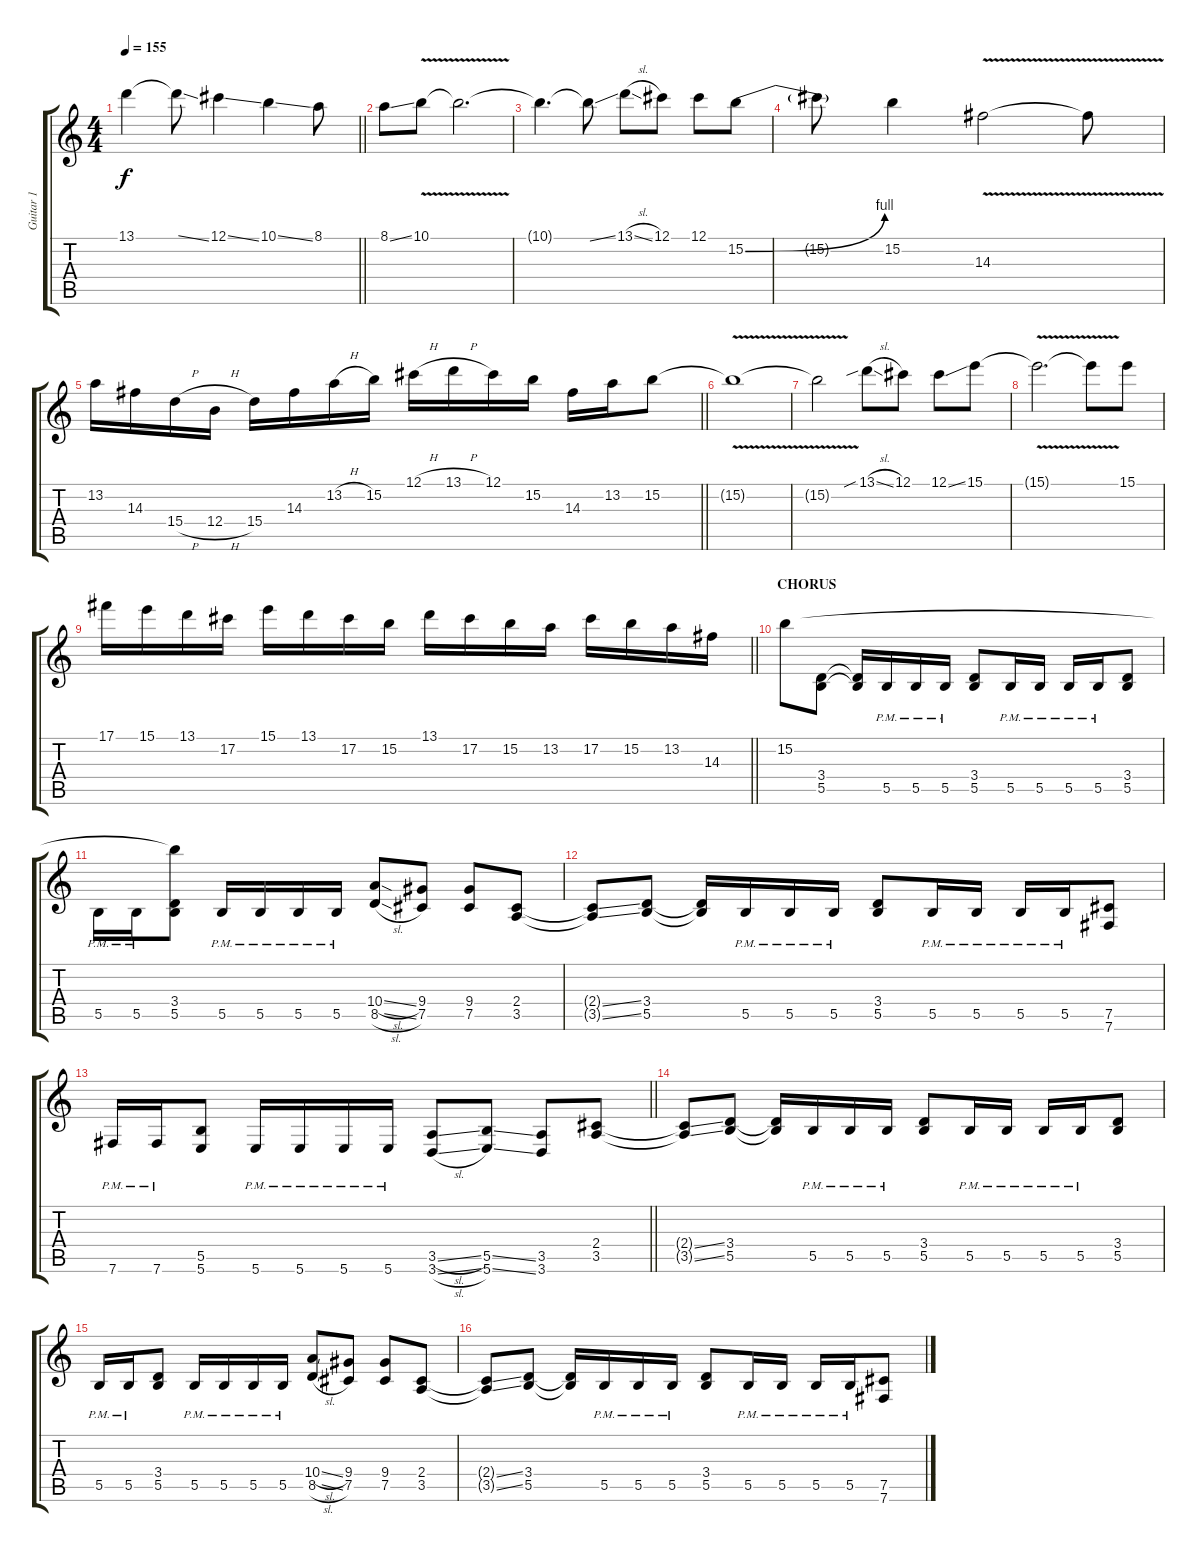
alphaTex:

\track ("Guitar 1" "Guitar 1") {instrument distortionguitar}
\staff {score tabs}
\tuning (Db4 Ab3 E3 B2 Gb2 B1) {hide}
\ts (4 4)
\tempo 155
\clef g2
\barLineRight lightlight
\ks c
13.1{t}.4{dy f} 13.1{ss t}.8 12.1{ss}.4 10.1{ss}.4 8.1.8 |
8.1{ss}.8 10.1{v}.8 10.1{t}.2{d} |
10.1{t}.4{d} 10.1{ss t}.8 13.1{sl}.8 12.1.8 12.1.8 15.2{be (bend 0 0 60 4)}.8 |
15.2{t}.8 15.2.4 14.3{v}.2 14.3{t}.8 |
\barLineRight lightlight
13.2.16 14.3.16 15.4{h}.16 12.4{h}.16 15.4.16 14.3.16 13.2{h}.16 15.2.16 12.1{h}.16 13.1{h}.16 12.1.16 15.2.16 14.3.16 13.2.16 15.2.8 |
15.2{v t}.1 |
15.2{t}.2 13.1{sib sl}.8 12.1.8 12.1{ss}.8 15.1.8 |
15.1{v t}.2{d} 15.1{t}.8 15.1.8 |
\barLineRight lightlight
17.1.16 15.1.16 13.1.16 17.2.16 15.1.16 13.1.16 17.2.16 15.2.16 13.1.16 17.2.16 15.2.16 13.2.16 17.2.16 15.2.16 13.2.16 14.3.16 |
\section ("" "CHORUS")
15.2.8{balance 0} (3.4 5.5).8 (3.4{t} 5.5{t}).16 5.5{pm}.16 5.5{pm}.16 5.5{pm}.16 (3.4 5.5).8 5.5{pm}.16 5.5{pm}.16 5.5{pm}.16 5.5{pm}.16 (3.4 5.5).8 |
5.5{pm}.16 5.5{pm}.16 (15.2{t} 3.4 5.5).8 5.5{pm}.16 5.5{pm}.16 5.5{pm}.16 5.5{pm}.16 (10.4{sl} 8.5{sl}).8 (9.4 7.5).8 (9.4 7.5).8 (2.4 3.5).8 |
(2.4{ss t} 3.5{ss t}).8 (3.4 5.5).8 (3.4{t} 5.5{t}).16 5.5{pm}.16 5.5{pm}.16 5.5{pm}.16 (3.4 5.5).8 5.5{pm}.16 5.5{pm}.16 5.5{pm}.16 5.5{pm}.16 (7.5 7.6).8 |
\barLineRight lightlight
7.6{pm}.16 7.6{pm}.16 (5.5 5.6).8 5.6{pm}.16 5.6{pm}.16 5.6{pm}.16 5.6{pm}.16 (3.5{sl} 3.6{sl}).8 (5.5{ss} 5.6{ss}).8 (3.5 3.6).8 (2.4 3.5).8 |
(2.4{ss t} 3.5{ss t}).8 (3.4 5.5).8 (3.4{t} 5.5{t}).16 5.5{pm}.16 5.5{pm}.16 5.5{pm}.16 (3.4 5.5).8 5.5{pm}.16 5.5{pm}.16 5.5{pm}.16 5.5{pm}.16 (3.4 5.5).8 |
5.5{pm}.16 5.5{pm}.16 (3.4 5.5).8 5.5{pm}.16 5.5{pm}.16 5.5{pm}.16 5.5{pm}.16 (10.4{sl} 8.5{sl}).8 (9.4 7.5).8 (9.4 7.5).8 (2.4 3.5).8 |
(2.4{ss t} 3.5{ss t}).8 (3.4 5.5).8 (3.4{t} 5.5{t}).16 5.5{pm}.16 5.5{pm}.16 5.5{pm}.16 (3.4 5.5).8 5.5{pm}.16 5.5{pm}.16 5.5{pm}.16 5.5{pm}.16 (7.5 7.6).8
